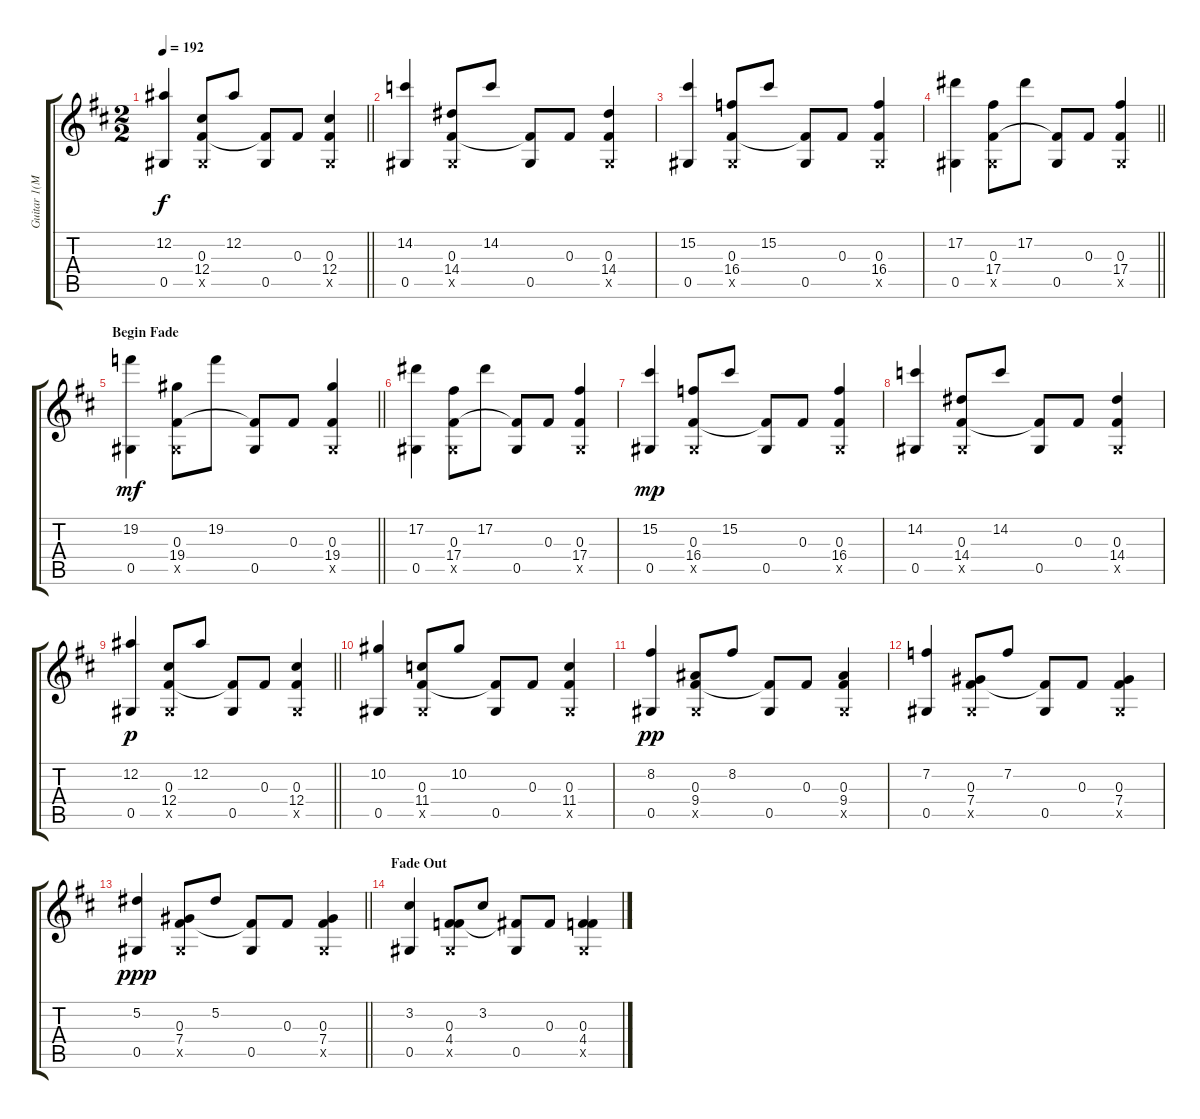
\track ("Guitar 1(Mayer)" "Guitar 1(M") {instrument electricguitarjazz}
\staff {score tabs}
\tuning (Eb4 Bb3 Gb3 Db3 Ab2 Eb2) {hide}
\ts (2 2)
\tempo 192
\clef g2
\barLineRight lightlight
\ks d
(12.2 0.5).4{dy f} (0.3 12.4 0.5{x}).8 12.2.8 (0.3{t} 0.5).8 0.3.8 (0.3 12.4 0.5{x}).4 |
(14.2 0.5).4 (0.3 14.4 0.5{x}).8 14.2.8 (0.3{t} 0.5).8 0.3.8 (0.3 14.4 0.5{x}).4 |
(15.2 0.5).4 (0.3 16.4 0.5{x}).8 15.2.8 (0.3{t} 0.5).8 0.3.8 (0.3 16.4 0.5{x}).4 |
\barLineRight lightlight
(17.2 0.5).4 (0.3 17.4 0.5{x}).8 17.2.8 (0.3{t} 0.5).8 0.3.8 (0.3 17.4 0.5{x}).4 |
\section ("" "Begin Fade")
\barLineRight lightlight
(19.2 0.5).4{dy mf} (0.3 19.4 0.5{x}).8 19.2.8 (0.3{t} 0.5).8 0.3.8 (0.3 19.4 0.5{x}).4 |
(17.2 0.5).4 (0.3 17.4 0.5{x}).8 17.2.8 (0.3{t} 0.5).8 0.3.8 (0.3 17.4 0.5{x}).4 |
(15.2 0.5).4{dy mp} (0.3 16.4 0.5{x}).8 15.2.8 (0.3{t} 0.5).8 0.3.8 (0.3 16.4 0.5{x}).4 |
(14.2 0.5).4 (0.3 14.4 0.5{x}).8 14.2.8 (0.3{t} 0.5).8 0.3.8 (0.3 14.4 0.5{x}).4 |
\barLineRight lightlight
(12.2 0.5).4{dy p} (0.3 12.4 0.5{x}).8 12.2.8 (0.3{t} 0.5).8 0.3.8 (0.3 12.4 0.5{x}).4 |
(10.2 0.5).4 (0.3 11.4 0.5{x}).8 10.2.8 (0.3{t} 0.5).8 0.3.8 (0.3 11.4 0.5{x}).4 |
(8.2 0.5).4{dy pp} (0.3 9.4 0.5{x}).8 8.2.8 (0.3{t} 0.5).8 0.3.8 (0.3 9.4 0.5{x}).4 |
(7.2 0.5).4 (0.3 7.4 0.5{x}).8 7.2.8 (0.3{t} 0.5).8 0.3.8 (0.3 7.4 0.5{x}).4 |
\barLineRight lightlight
(5.2 0.5).4{dy ppp} (0.3 7.4 0.5{x}).8 5.2.8 (0.3{t} 0.5).8 0.3.8 (0.3 7.4 0.5{x}).4 |
\section ("" "Fade Out")
(3.2 0.5).4 (0.3 4.4 0.5{x}).8 3.2.8 (0.3{t} 0.5).8 0.3.8 (0.3 4.4 0.5{x}).4
